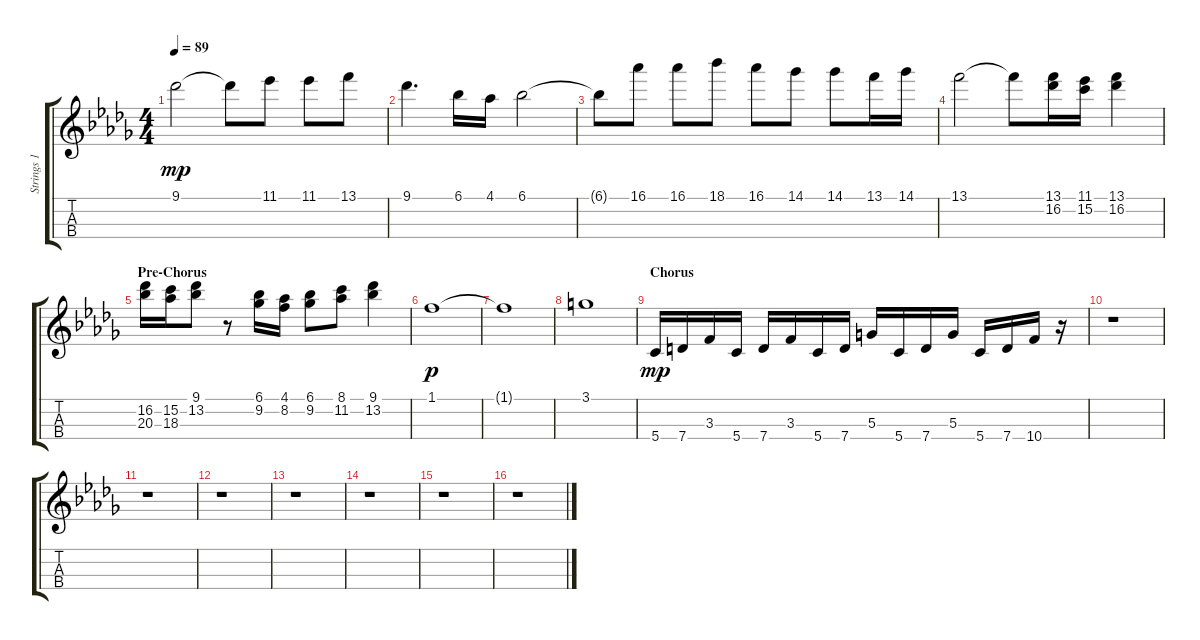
\track ("Strings 1" "Strings 1") {instrument stringensemble1}
\staff {score tabs}
\tuning (E5 A4 D4 G3) {hide}
\ts (4 4)
\tempo 89
\clef g2
\ks bbminor
9.1.2{dy mp} 9.1{t}.8 11.1.8 11.1.8 13.1.8 |
9.1.4{d} 6.1.16 4.1.16 6.1.2 |
6.1{t}.8 16.1.8 16.1.8 18.1.8 16.1.8 14.1.8 14.1.8 13.1.16 14.1.16 |
13.1.2 13.1{t}.8 (13.1 16.2).16 (11.1 15.2).16 (13.1 16.2).4 |
\section ("" "Pre-Chorus")
(16.2 20.3).16 (15.2 18.3).16 (9.1 13.2).8 r.8 (6.1 9.2).16 (4.1 8.2).16 (6.1 9.2).8 (8.1 11.2).8 (9.1 13.2).4 |
1.1.1{dy p} |
1.1{t}.1 |
3.1.1 |
\section ("" "Chorus")
5.4.16{dy mp} 7.4.16 3.3.16 5.4.16 7.4.16 3.3.16 5.4.16 7.4.16 5.3.16 5.4.16 7.4.16 5.3.16 5.4.16 7.4.16 10.4.16 r.16 |
r.1 |
r.1 |
r.1 |
r.1 |
r.1 |
r.1 |
r.1
